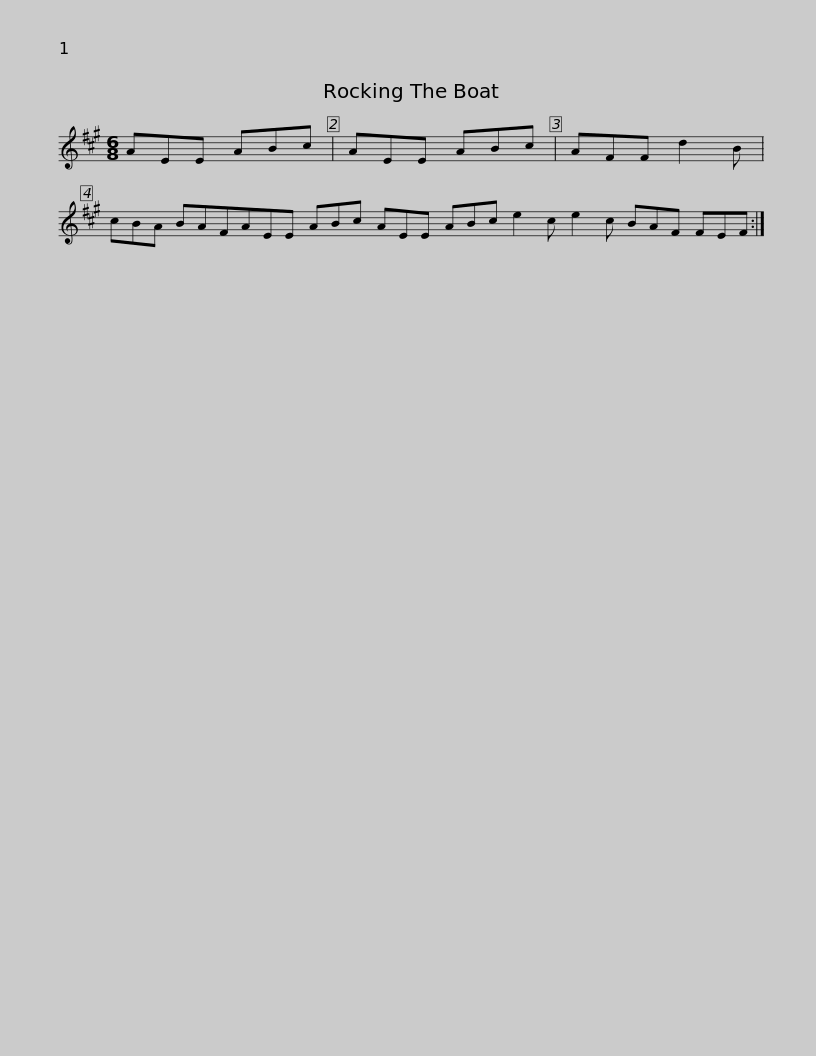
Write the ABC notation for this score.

X:1
L:1/8
M:6/8
I:linebreak $
K:A
V:1 treble
V:1
 AEE ABc | AEE ABc | AFF d2 B |$ cBA BAFAEE ABc AEE ABc e2 c e2 c BAF FEF :| %4
